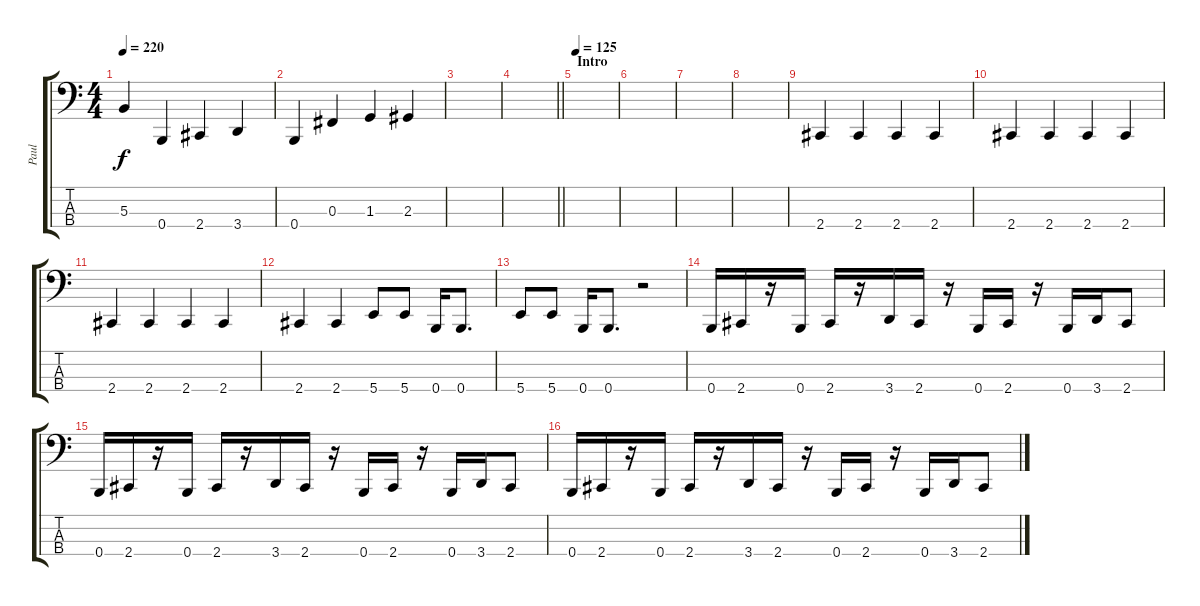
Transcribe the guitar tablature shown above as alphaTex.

\track ("Paul" "Paul") {instrument electricbasspick}
\staff {score tabs}
\tuning (E2 B1 Gb1 B0) {hide}
\ts (4 4)
\tempo 220
\clef f4
\ks c
5.3.4{dy f} 0.4.4 2.4.4 3.4.4 |
0.4.4 0.3.4 1.3.4 2.3.4 |
|
\barLineRight lightlight
|
\section ("" "Intro")
\tempo 125
|
|
|
|
2.4.4 2.4.4 2.4.4 2.4.4 |
2.4.4 2.4.4 2.4.4 2.4.4 |
2.4.4 2.4.4 2.4.4 2.4.4 |
2.4.4 2.4.4 5.4.8 5.4.8 0.4.16 0.4.8{d} |
5.4.8 5.4.8 0.4.16 0.4.8{d} r.2 |
0.4.16 2.4.16 r.16 0.4.16 2.4.16 r.16 3.4.16 2.4.16 r.16 0.4.16 2.4.16 r.16 0.4.16 3.4.16 2.4.8 |
0.4.16 2.4.16 r.16 0.4.16 2.4.16 r.16 3.4.16 2.4.16 r.16 0.4.16 2.4.16 r.16 0.4.16 3.4.16 2.4.8 |
0.4.16 2.4.16 r.16 0.4.16 2.4.16 r.16 3.4.16 2.4.16 r.16 0.4.16 2.4.16 r.16 0.4.16 3.4.16 2.4.8
